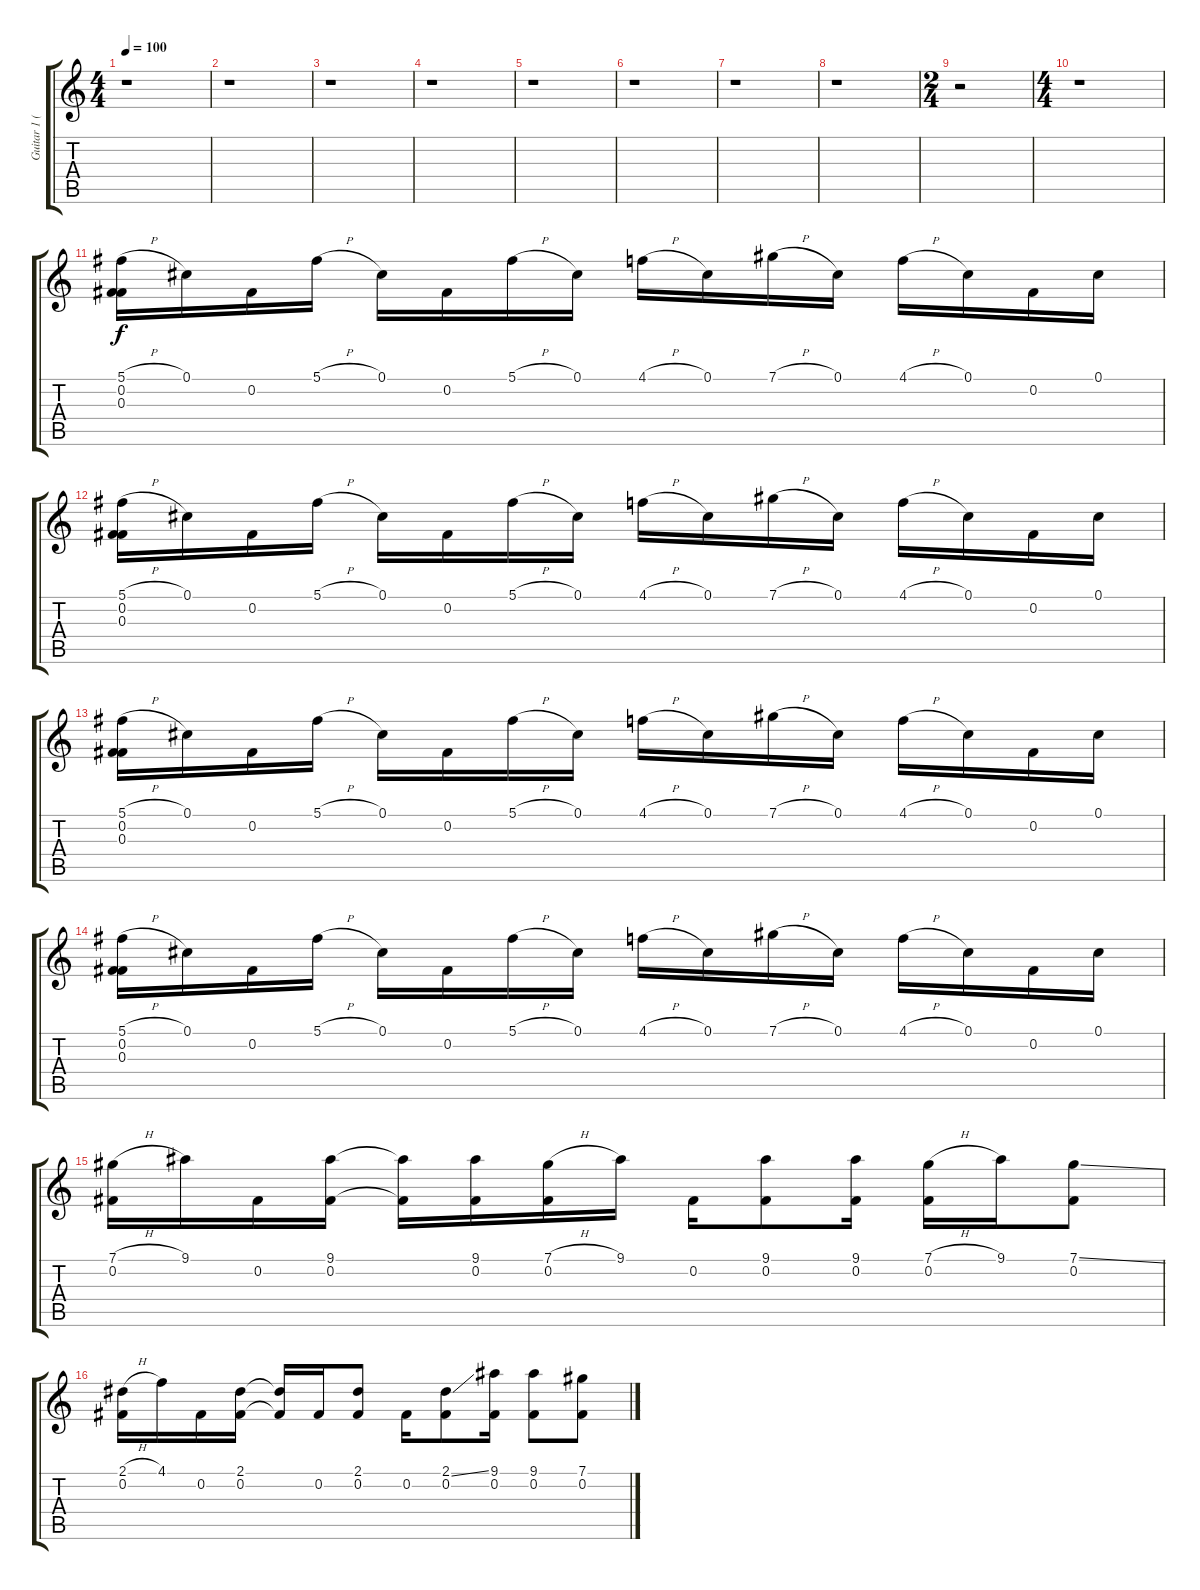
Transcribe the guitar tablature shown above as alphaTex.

\track ("Guitar 1 (delay 450ms)" "Guitar 1 (") {instrument overdrivenguitar}
\staff {score tabs}
\tuning (Db4 Gb3 Gb3 Db3 Gb2 Db2) {hide}
\ts (4 4)
\tempo 100
\clef g2
\ks c
r.1{dy f} |
r.1 |
r.1 |
r.1 |
r.1 |
r.1 |
r.1 |
r.1 |
\ts (2 4)
r.2 |
\ts (4 4)
r.1 |
(5.1{h} 0.2 0.3).16 0.1.16 0.2.16 5.1{h}.16 0.1.16 0.2.16 5.1{h}.16 0.1.16 4.1{h}.16 0.1.16 7.1{h}.16 0.1.16 4.1{h}.16 0.1.16 0.2.16 0.1.16 |
(5.1{h} 0.2 0.3).16 0.1.16 0.2.16 5.1{h}.16 0.1.16 0.2.16 5.1{h}.16 0.1.16 4.1{h}.16 0.1.16 7.1{h}.16 0.1.16 4.1{h}.16 0.1.16 0.2.16 0.1.16 |
(5.1{h} 0.2 0.3).16 0.1.16 0.2.16 5.1{h}.16 0.1.16 0.2.16 5.1{h}.16 0.1.16 4.1{h}.16 0.1.16 7.1{h}.16 0.1.16 4.1{h}.16 0.1.16 0.2.16 0.1.16 |
(5.1{h} 0.2 0.3).16 0.1.16 0.2.16 5.1{h}.16 0.1.16 0.2.16 5.1{h}.16 0.1.16 4.1{h}.16 0.1.16 7.1{h}.16 0.1.16 4.1{h}.16 0.1.16 0.2.16 0.1.16 |
(7.1{h} 0.2).16 9.1.16 0.2.16 (9.1 0.2).16 (9.1{t} 0.2{t}).16 (9.1 0.2).16 (7.1{h} 0.2).16 9.1.16 0.2.16 (9.1 0.2).8 (9.1 0.2).16 (7.1{h} 0.2).16 9.1.16 (7.1{ss} 0.2).8 |
(2.1{h} 0.2).16 4.1.16 0.2.16 (2.1 0.2).16 (2.1{t} 0.2{t}).16 0.2.16 (2.1 0.2).8 0.2.16 (2.1{ss} 0.2).8 (9.1 0.2).16 (9.1 0.2).8 (7.1 0.2).8
